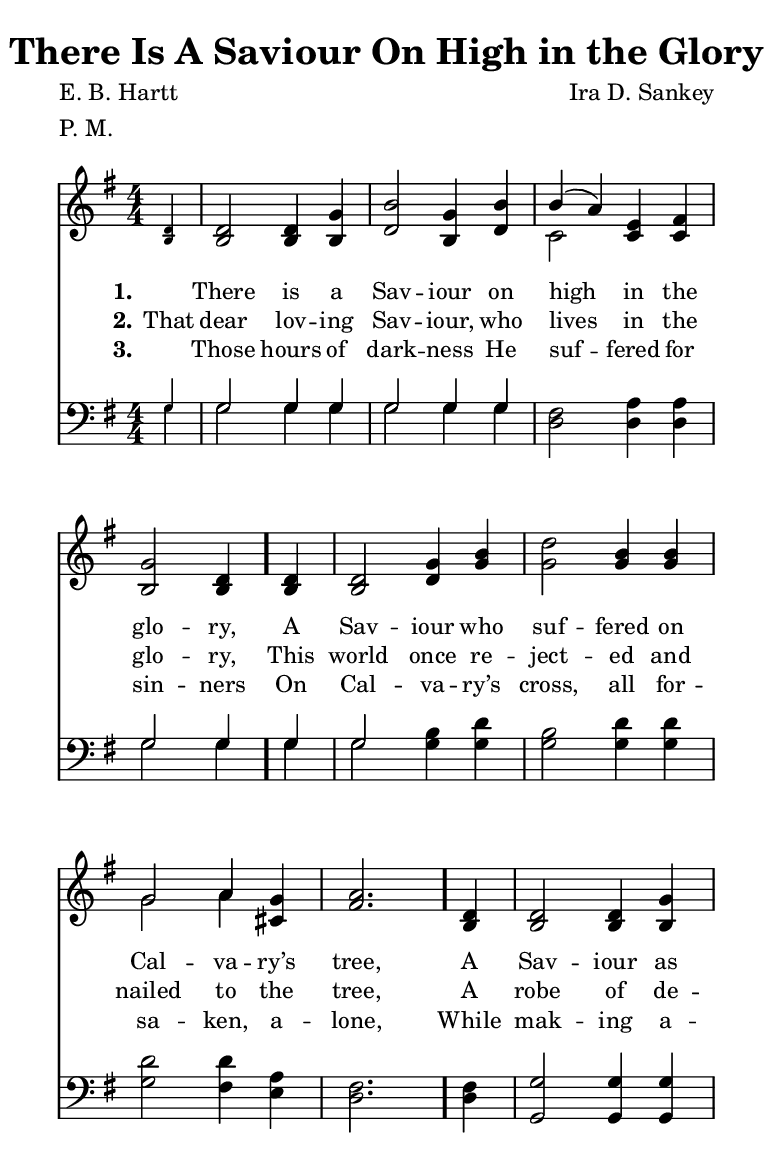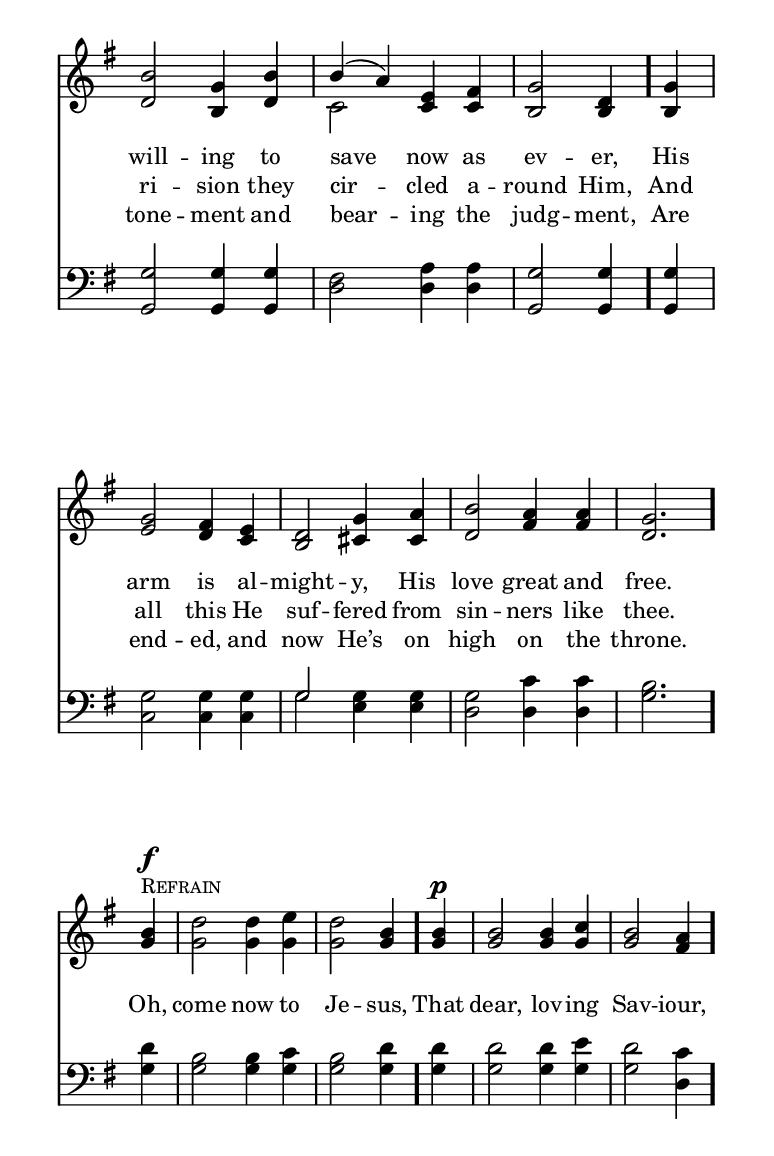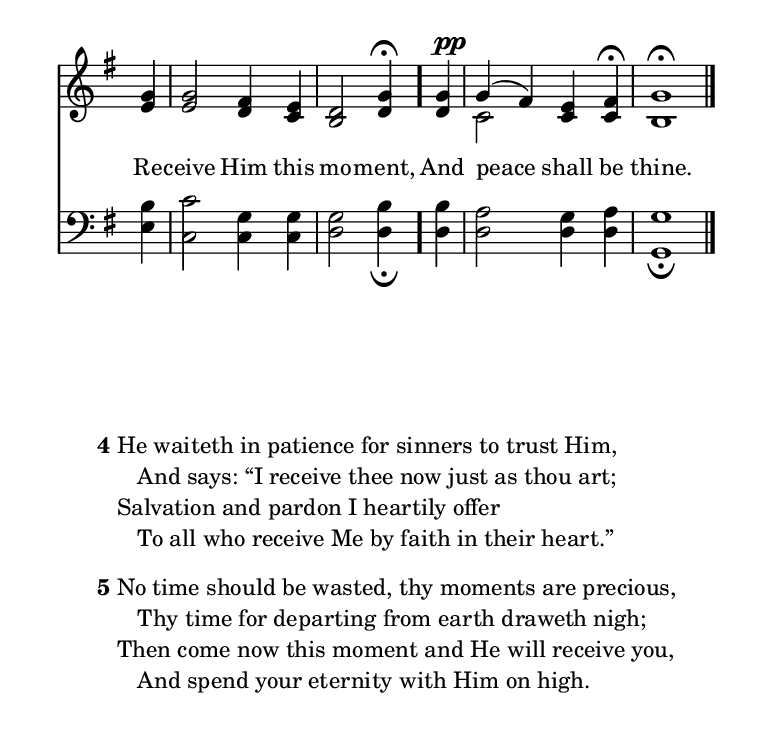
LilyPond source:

\include "common/global.ily"
\paper {
  \include "common/paper.ily"
  ragged-last-bottom = ##t
  systems-per-page = #(cond (is-eogsized 5) (#t #f))
  system-count = #(cond (is-eogsized 6) (#t #f))
}

\header{
  %gospel
  hymnnumber = "124"
  title = "There Is A Saviour On High in the Glory"
  tunename = ""
  meter = "P. M."
  poet = "E. B. Hartt"
  composer = "Ira D. Sankey"
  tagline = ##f
}

ta = { \tempo 4=120 }
tb = { \tempo 4=60 }

global = {
  \include "common/overrides.ily"
  \override Staff.TimeSignature.style = #'numbered
  \time 4/4
  \override Score.MetronomeMark.transparent = ##t % hide all fermata changes too
  \key g \major
  \ta
  \partial 4
  \autoBeamOff
}

notesSoprano = {
\global
\relative c' {

  \once \override NoteHead.font-size = #-4 d4 |
  d2 d4 g | b2 g4 b | b( a) e fis | g2 d4 \eogbreak
  d4 | d2 g4 b | d2 b4 b | g2 a4 g | a2. \eogbreak
  d,4 | d2 d4 g | b2 g4 b | b( a) e fis | g2 d4 \eogbreak
  g4 | g2 fis4 e | d2 g4 a | b2 a4 a | g2. \eogbreak

  << s^\markup { \small \caps "Refrain" } % TODO arrange REFRAIN and dynamic forte appropriately
  { b4^\markup \dynamic f | d2 d4 e d2 b4 } >>
  b^\markup \dynamic p | b2 b4 c | b2 a4
  g4 | g2 fis4 e | d2 \tb g4 \fermata \ta
  g4^\markup \dynamic pp | g( fis) e \tb fis \fermata | g1 \fermata \ta |

  \bar "|."

}
}

notesAlto = {
\global
\relative e' {

  \once \override NoteHead.font-size = #-4 b4 |
  b2 b4 b | d2 b4 d | c2 c4 c | b2 b4
  b4 | b2 d4 g | g2 g4 g | g2 a4 cis, | fis2.
  b,4 | b2 b4 b | d2 b4 d | c2 c4 c | b2 b4
  b4 | e2 d4 c | b2 cis4 cis | d2 fis4 fis | d2.

  g4 | g2 g4 g | g2 g4
  g | g2 g4 g | g2 fis4
  e4 | e2 d4 c | b2 d4
  d4 | c2 c4 c | b1 |

}
}

notesTenor = {
\global
\relative a {

  \once \override NoteHead.font-size = #-4 g4 |
  g2 g4 g | g2 g4 g | fis2 a4 a | g2 g4
  g4 | g2 b4 d | b2 d4 d | d2 d4 a | fis2.
  fis4 | g2 g4 g | g2 g4 g | fis2 a4 a | g2 g4
  g4 | g2 g4 g | g2 g4 g | g2 c4 c | b2.

  d4 | b2 b4 c | b2 d4
  d | d2 d4 e | d2 c4
  b4 | c2 g4 g | g2 b4
  b4 | a2 g4 a | g1 |
}
}

notesBass = {
\global
\relative f {

  \once \override NoteHead.font-size = #-4 g4 |
  g2 g4 g | g2 g4 g | d2 d4 d4 | g2 g4
  g4 | g2 g4 g | g2 g4 g | g2 fis4 e | d2.
  d4 | g,2 g4 g | g2 g4 g | d'2 d4 d | g,2 g4
  g4 | c2 c4 c | g'2 e4 e | d2 d4 d | g2.

  g4 | g2 g4 g | g2 g4
  g | g2 g4 g | g2 d4
  e4 | c2 c4 c | d2 d4_\fermata
  d4 | d2 d4 d | g,1_\fermata |

}
}

Refrain = \lyricmode {

Oh, come now to Je -- sus, \bar "."
That dear, lov -- ing Sav -- iour, \bar "."
Re -- ceive Him this mo -- ment, \bar "."
And peace shall be thine. \bar "."

}

wordsA = \lyricmode {
\set stanza = "1."

_ There is a Sav -- iour on high in the glo -- ry, \bar "."
A Sav -- iour who suf -- fered on Cal -- va -- ry’s tree, \bar "."
A Sav -- iour as will -- ing to save now as ev -- er, \bar "."
His arm is al -- might -- y, His love great and free. \bar "."

}

wordsB = \lyricmode {
\set stanza = "2."

That dear lov -- ing Sav -- iour, who lives in the glo -- ry,
This world once re -- ject -- ed and nailed to the tree,
A robe of de -- ri -- sion they cir -- cled a -- round Him,
And all this He suf -- fered from sin -- ners like thee.

\Refrain

}

wordsC = \lyricmode {
\set stanza = "3."

_ Those hours of dark -- ness He suf -- fered for sin -- ners
On Cal -- va -- ry’s cross, all for -- sa -- ken, a -- lone,
While mak -- ing a -- tone -- ment and bear -- ing the judg -- ment,
Are end -- ed, and now He’s on high on the throne.

}

wordsD = \markuplist {

\line { He waiteth in patience for sinners to trust Him, }
\line { { \hspace #2 } And says: “I receive thee now just as thou art; }
\line { Salvation and pardon I heartily offer }
\line { { \hspace #2 } To all who receive Me by faith in their heart.” }

}

wordsE = \markuplist {

\line { No time should be wasted, thy moments are precious, }
\line { { \hspace #2 } Thy time for departing from earth draweth nigh; }
\line { Then come now this moment and He will receive you, }
\line { { \hspace #2 } And spend your eternity with Him on high. }

}

\score {
  \context ChoirStaff <<
    \context Staff = upper <<
      \set Staff.autoBeaming = ##f
      \set ChoirStaff.systemStartDelimiter = #'SystemStartBar
      \set ChoirStaff.printPartCombineTexts = ##f
      \partcombine #'(2 . 9) \notesSoprano \notesAlto
      \context NullVoice = sopranos { \voiceOne << \notesSoprano >> }
      \context NullVoice = altos { \voiceTwo << \notesAlto >> }
      \context Lyrics = one   \lyricsto sopranos \wordsA
      \context Lyrics = two   \lyricsto sopranos \wordsB
      \context Lyrics = three \lyricsto sopranos \wordsC
    >>
    \context Staff = men <<
      \set Staff.autoBeaming = ##f
      \clef bass
      \set ChoirStaff.printPartCombineTexts = ##f
      \partcombine #'(2 . 9) \notesTenor \notesBass
      \context NullVoice = tenors { \voiceOne << \notesTenor >> }
      \context NullVoice = basses { \voiceTwo << \notesBass >> }
    >>
  >>
  \layout {
    \include "common/layout.ily"
  }
  \midi{
    \include "common/midi.ily"
  }
}

\noPageBreak

\markup { \fill-line { \column {
  \line{ \bold 4 \column { \wordsD } } \combine \null \vspace #0.4
  \line{ \bold 5 \column { \wordsE } } \combine \null \vspace #0.4
} } }

\version "2.19.49"  % necessary for upgrading to future LilyPond versions.

% vi:set et ts=2 sw=2 ai nocindent syntax=lilypond:
